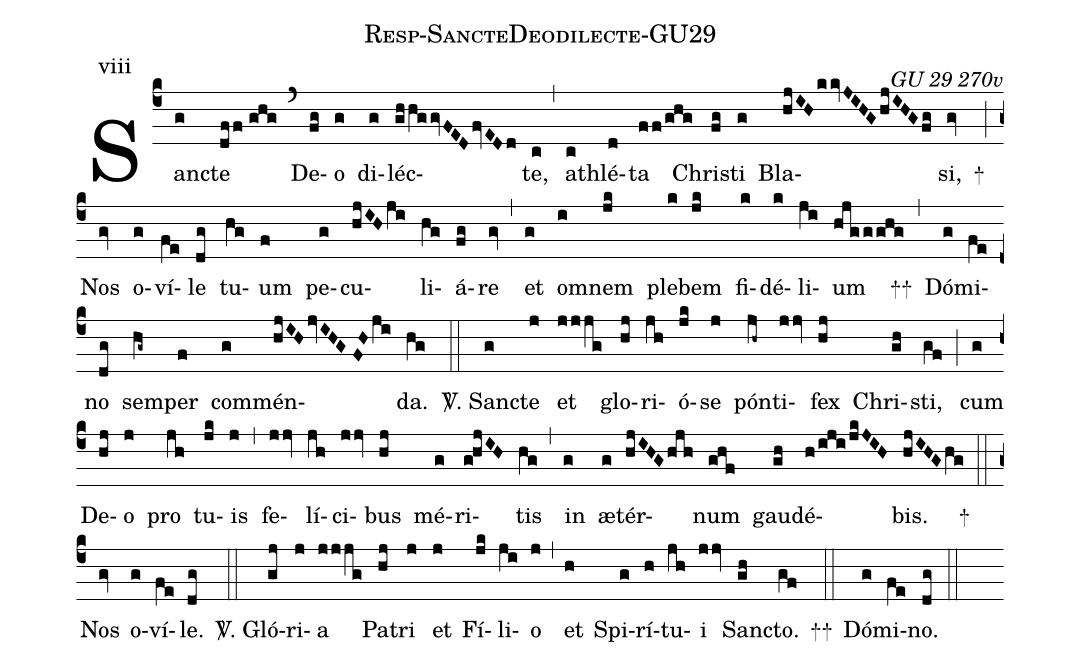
name: Resp-SancteDeodilecte-GU29;
commentary: GU 29 270v;
annotation: viii;
%%
(c4) San(g)cte(dff//ghg) (`) De(fg)o(g) di(g)léc(ghhggvFEDfvEDd)te,(c) (,)
at(c)hlé(d)ta(ff/ghg) Chri(fg)sti(g) Bla(hjIH/kkvJIHGhjIHGfg)si,(gv) +(;)
Nos(gv) o(g)ví(fe)le(dg) tu(hg)um(f) pe(g)cu(hjIHji)li(hg)á(fg)re(gv) (,)
et(g) om(i)nem(jk) ple(k)bem(jk) fi(k)dé(k)li(ji)um(hjg/gghg) ++(,)
Dó(g)mi(fe)no(dg) sem(hg~)per(f) com(g)mén(hjIHjvIHG//FHji)da.(hg) (::)
<sp>V/</sp>. San(g)cte(j) et(jjjg) glo(hj)ri(jh)ó(jk)se(j) pón(jh~)ti(jjv)fex(hj) Chri(gh)sti,(gf) (;)
cum(g) De(hj)o(j) pro(jh) tu(jk)is(j) (,) fe(jjv)lí(jh)ci(jjv)bus(hj) mé(g)ri(ghjIH)tis(hg) (,)
in(g) æ(g)tér(hjIHGhjh)num(ghf) gau(gh)dé(h/iji/jkJIH)bis.(hjIHGhg) +(::) Nos(gv) o(g)ví(fe)le.(dg) (::)
<sp>V/</sp>. Gló(gj)ri(j)a(jjjg) Pa(hj)tri(j) et(j) Fí(jk)li(ji)o(j) (,) et(h) Spi(g)rí(h)tu(jh)i(jjv) San(gh)cto.(gf)
++(::) Dó(g)mi(fe)no.(dg) (::)
